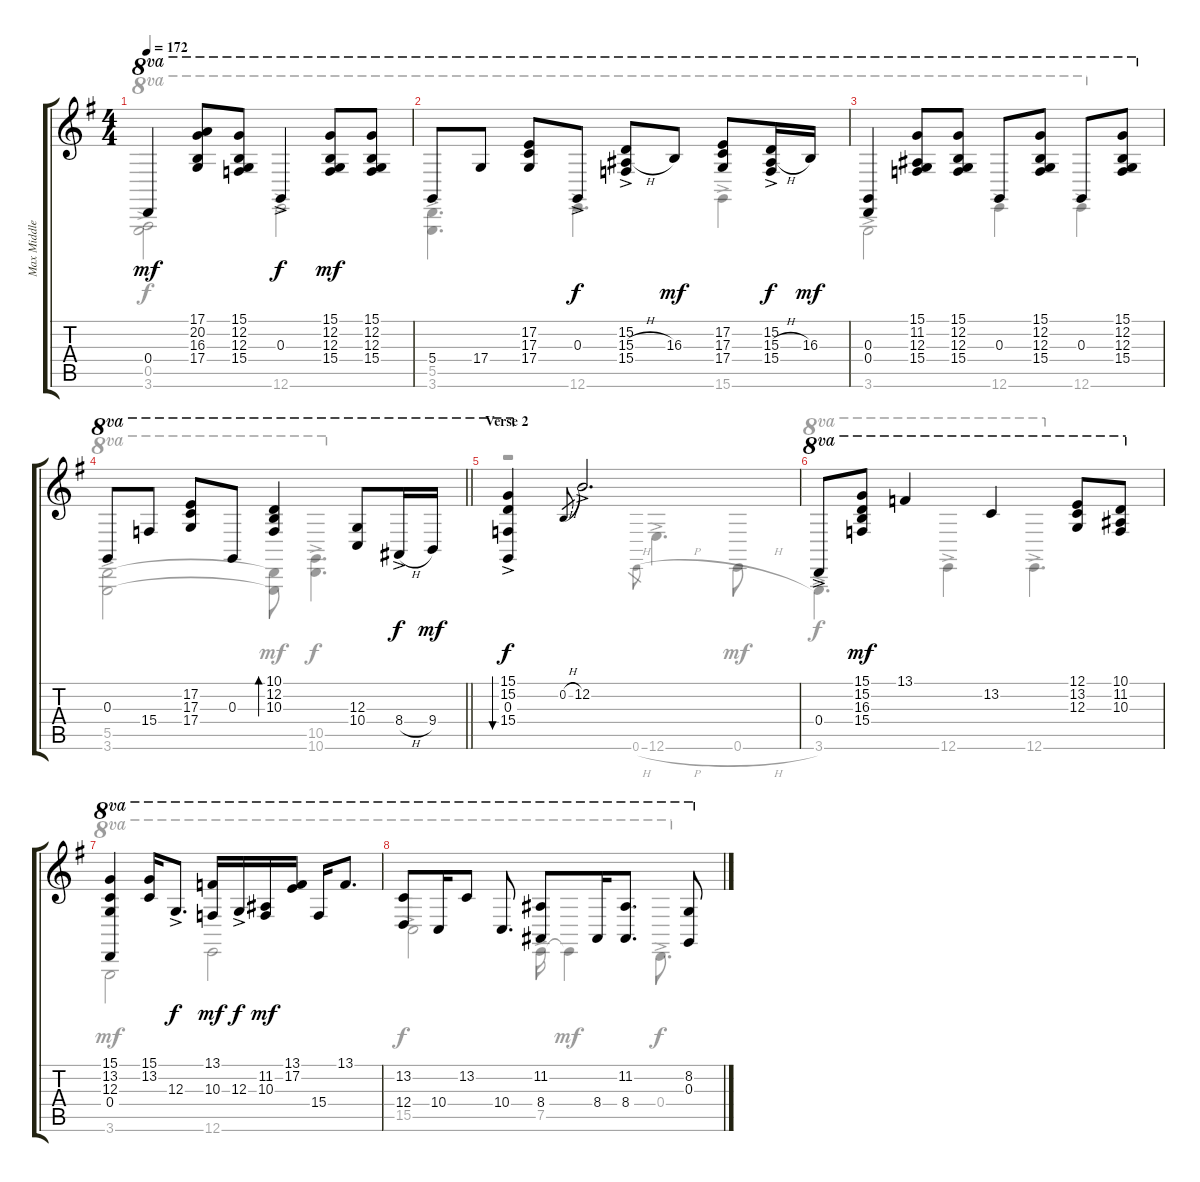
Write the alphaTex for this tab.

\track ("Max Middleton" "Max Middle") {instrument acousticgrandpiano}
\staff {score tabs}
\tuning (E4 B3 G3 D3 A2 E2) {hide}
\voice
\ts (4 4)
\tempo 172
\clef g2
\ks g
0.4.4{ot 8va dy mf} (17.1 20.2 16.3 17.4).8{ot 8va} (15.1 12.2 12.3 15.4).8{ot 8va} 0.3{ac}.4{ot 8va dy f} (15.1 12.2 12.3 15.4).8{ot 8va dy mf} (15.1 12.2 12.3 15.4).8{ot 8va} |
5.4.8{ot 8va} 17.4.8{ot 8va} (17.2 17.3 17.4).8{ot 8va} 0.3{ac}.8{ot 8va dy f} (15.2{ac} 15.3{h ac} 15.4{ac}).8{ot 8va} 16.3.8{ot 8va dy mf} (17.2 17.3 17.4).8{ot 8va} (15.2{ac} 15.3{h ac} 15.4{ac}).16{ot 8va dy f} 16.3.16{ot 8va dy mf} |
(0.3 0.4).4{ot 8va} (15.1 11.2 12.3 15.4).8{ot 8va} (15.1 12.2 12.3 15.4).8{ot 8va} 0.3.8{ot 8va} (15.1 12.2 12.3 15.4).8{ot 8va} 0.3.8{ot 8va} (15.1 12.2 12.3 15.4).8{ot 8va} |
\barLineRight lightlight
0.3.8{ot 8va} 15.4.8{ot 8va} (17.2 17.3 17.4).8{ot 8va} 0.3.8{ot 8va} (10.1 12.2 10.3).4{bd 30 ot 8va} (12.3 10.4).8{ot 8va} 8.4{h ac}.16{ot 8va dy f} 9.4.16{ot 8va dy mf} |
\section ("" "Verse 2")
(15.1{ac} 15.2{ac} 0.3{ac} 15.4{ac}).4{bu 30 ot 8va dy f} 0.2{h}.8{gr} 12.2{ac}.2{d} |
0.4{ac}.8{ot 8va} (15.1 15.2 16.3 15.4).8{ot 8va dy mf} 13.1.4{ot 8va} 13.2.4{ot 8va} (12.1 13.2 12.3).8{ot 8va} (10.1 11.2 10.3).8{ot 8va} |
(15.1 13.2 12.3 0.4).4{ot 8va} (15.1 13.2).16{ot 8va} 12.3{ac}.8{d ot 8va dy f} (13.1 10.3).16{ot 8va dy mf} 12.3{ac}.16{ot 8va dy f} (11.2 10.3).16{ot 8va dy mf} (13.1 17.2).16{ot 8va} 15.4.16{ot 8va} 13.1.8{d ot 8va} |
(13.2 12.4).8{ot 8va} 10.4.16{ot 8va} 13.2.8{ot 8va} 10.4.8{d ot 8va} (11.2 8.4).8{ot 8va} 8.4.16{ot 8va} (11.2 8.4).8{d ot 8va} (8.2 0.3).8{ot 8va}
\voice
\clef g2
\ottava regular
\simile none
\ks g
(0.5{ac} 3.6{ac}).2{ot 8va dy f} 12.6{ac}.2{ot 8va} |
(5.5{ac} 3.6{ac}).4{d ot 8va} 12.6{ac}.4{d ot 8va} 15.6{ac}.4{ot 8va} |
3.6{ac}.2{ot 8va} 12.6{ac}.4{ot 8va} 12.6{ac}.4{ot 8va} |
\barLineRight lightlight
(5.5{ac} 3.6{ac}).2{ot 8va} (5.5{t} 3.6{t}).8{ot 8va dy mf} (10.5{ac} 10.6{ac}).4{d ot 8va dy f} |
r.2 0.6{h}.8{gr} 12.6{h ac}.4{d} 0.6{h}.8{dy mf} |
3.6{ac}.4{d ot 8va dy f} 12.6{ac}.4{ot 8va} 12.6{ac}.4{d ot 8va} |
3.6.2{ot 8va dy mf} 12.6.2{ot 8va} |
15.5{ac}.2{ot 8va dy f} 7.5{ac}.16{ot 8va} 7.5{t}.4{ot 8va dy mf} 0.4{ac}.8{d ot 8va dy f}
